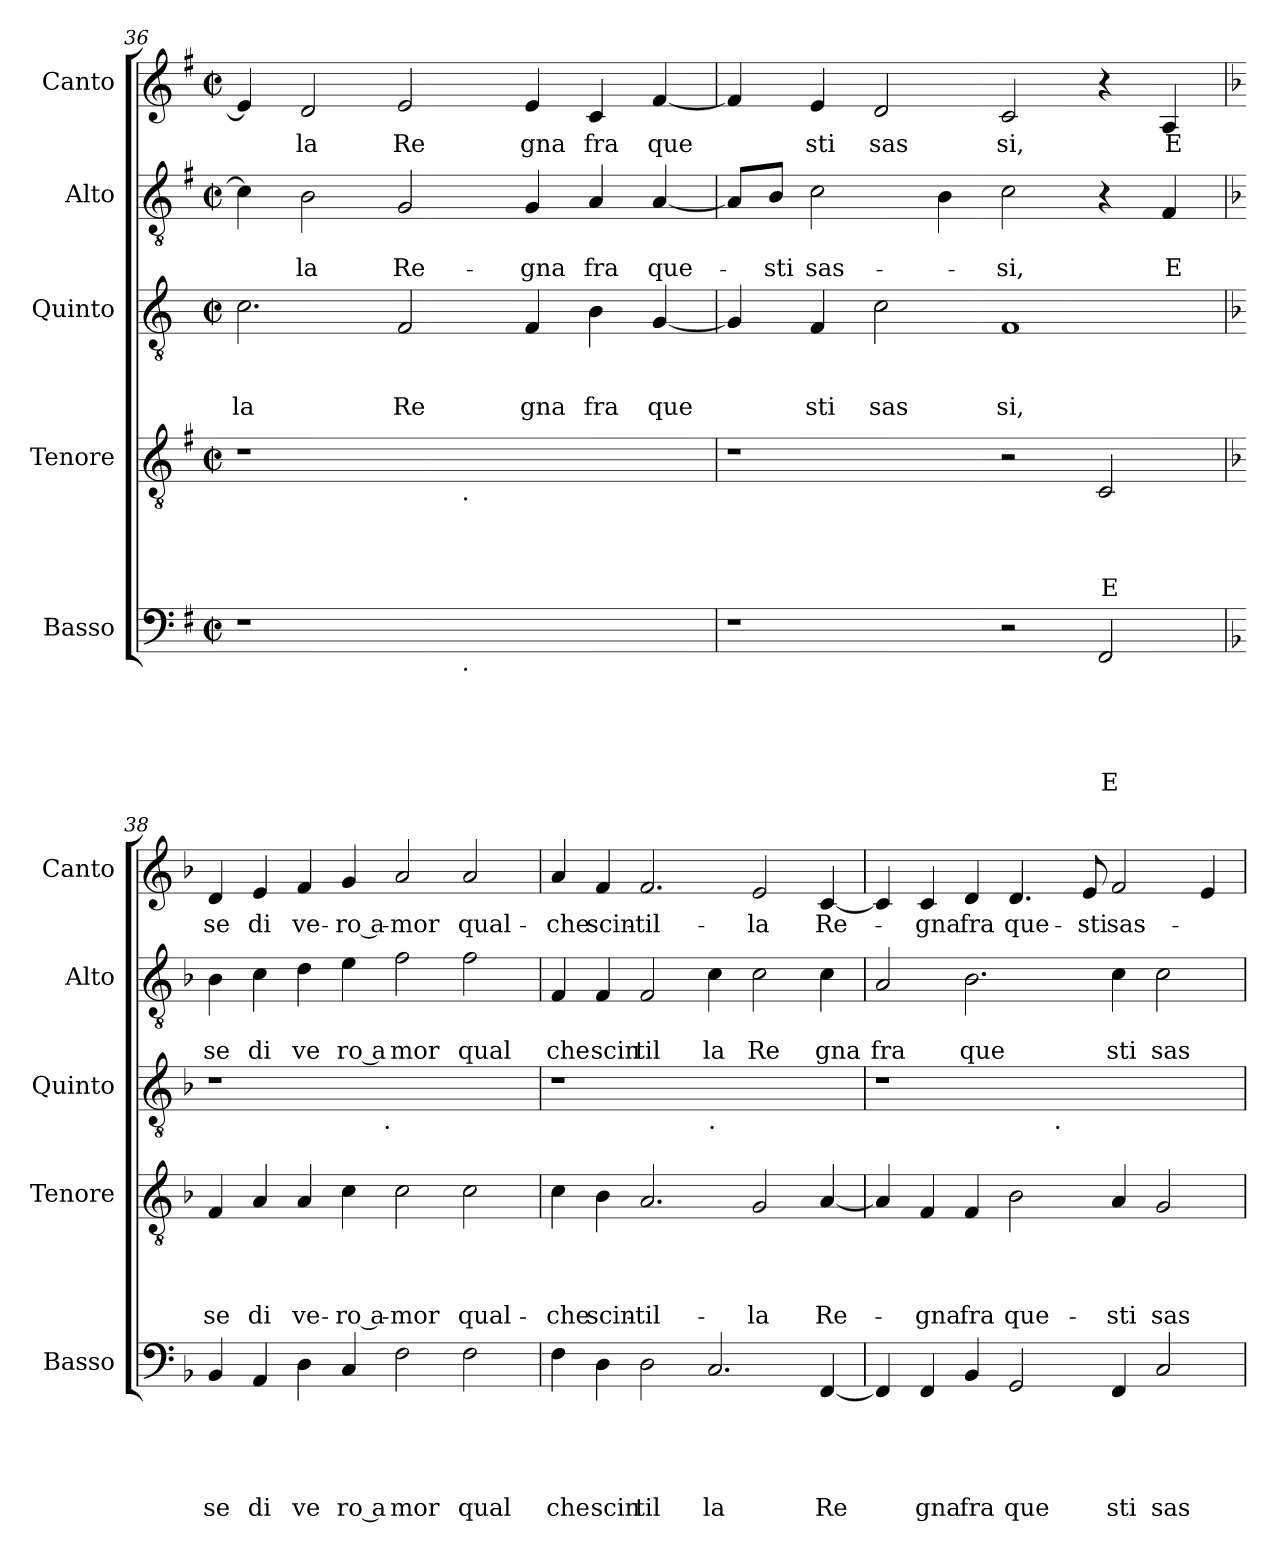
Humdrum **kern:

**kern	**text	**text	**text	**text	**text	**kern	**text	**text	**text	**text	**kern	**text	**text	**text	**kern	**text	**text	**kern	**text
*part5	*part5	*part5	*part5	*part5	*part5	*part4	*part4	*part4	*part4	*part4	*part3	*part3	*part3	*part3	*part2	*part2	*part2	*part1	*part1
*staff5	*staff5	*staff5	*staff5	*staff5	*staff5	*staff4	*staff4	*staff4	*staff4	*staff4	*staff3	*staff3	*staff3	*staff3	*staff2	*staff2	*staff2	*staff1	*staff1
*I"Basso	*	*	*	*	*	*I"Tenore	*	*	*	*	*I"Quinto	*	*	*	*I"Alto	*	*	*I"Canto	*
*I'Basso	*	*	*	*	*	*I'Tenore	*	*	*	*	*I'Quinto	*	*	*	*I'Alto	*	*	*I'Canto	*
*clefF4	*	*	*	*	*	*clefGv2	*	*	*	*	*clefGv2	*	*	*	*clefGv2	*	*	*clefG2	*
*ITrd-3c-5	*	*	*	*	*	*ITrd-3c-5	*	*	*	*	*	*	*	*	*ITrd-3c-5	*	*	*ITrd-3c-5	*
*k[]	*	*	*	*	*	*k[]	*	*	*	*	*k[]	*	*	*	*k[]	*	*	*k[]	*
*C:	*	*	*	*	*	*C:	*	*	*	*	*C:	*	*	*	*C:	*	*	*C:	*
*M2/2	*	*	*	*	*	*M2/2	*	*	*	*	*M2/2	*	*	*	*M2/2	*	*	*M2/2	*
*met(c|)	*	*	*	*	*	*met(c|)	*	*	*	*	*met(c|)	*	*	*	*met(c|)	*	*	*met(c|)	*
=36	=36	=36	=36	=36	=36	=36	=36	=36	=36	=36	=36	=36	=36	=36	=36	=36	=36	=36	=36
!	!	!	!	!	!	!	!	!	!	!	!	!	!	!LO:LY:b	!	!	!	!	!
1r	.	.	.	.	.	1r	.	.	.	.	2.c\	.	.	la	4f\]	.	.	4a/]	.
!	!	!	!	!	!	!	!	!	!	!	!	!	!	!	!	!	!LO:LY:b	!	!LO:LY:b
.	.	.	.	.	.	.	.	.	.	.	.	.	.	.	2e\	.	-la	2g/	la
!	!	!	!	!	!	!	!	!	!	!	!	!	!	!LO:LY:b	!	!	!LO:LY:b	!	!LO:LY:b
.	.	.	.	.	.	.	.	.	.	.	2F/	.	.	Re	2c/	.	Re-	2a/	Re
!	!	!	!	!	!	!LO:TX:b:t=.	!	!	!	!	!	!	!	!	!	!	!	!	!
!LO:TX:b:t=.	!	!	!	!	!	!	!	!	!	!	!	!	!	!	!	!	!	!	!
1ryy	.	.	.	.	.	1ryy	.	.	.	.	.	.	.	.	.	.	.	.	.
!	!	!	!	!	!	!	!	!	!	!	!	!	!	!LO:LY:b	!	!	!LO:LY:b	!	!LO:LY:b
.	.	.	.	.	.	.	.	.	.	.	4F/	.	.	gna	4c/	.	-gna	4a/	gna
!	!	!	!	!	!	!	!	!	!	!	!	!	!	!LO:LY:b	!	!	!LO:LY:b	!	!LO:LY:b
.	.	.	.	.	.	.	.	.	.	.	4B\	.	.	fra	4d/	.	fra	4f/	fra
!	!	!	!	!	!	!	!	!	!	!	!	!	!	!LO:LY:b	!	!	!LO:LY:b	!	!LO:LY:b
.	.	.	.	.	.	.	.	.	.	.	[<4G/	.	.	que	[>4d/	.	que-	[>4b/	que
=37	=37	=37	=37	=37	=37	=37	=37	=37	=37	=37	=37	=37	=37	=37	=37	=37	=37	=37	=37
1r	.	.	.	.	.	1r	.	.	.	.	4G/]	.	.	.	8d/L]	.	.	4b/]	.
!	!	!	!	!	!	!	!	!	!	!	!	!	!	!	!	!	!LO:LY:b	!	!
.	.	.	.	.	.	.	.	.	.	.	.	.	.	.	8e/J	.	-sti	.	.
!	!	!	!	!	!	!	!	!	!	!	!	!	!	!LO:LY:b	!	!	!LO:LY:b	!	!LO:LY:b
.	.	.	.	.	.	.	.	.	.	.	4F/	.	.	sti	2f\	.	sas-	4a/	sti
!	!	!	!	!	!	!	!	!	!	!	!	!	!	!LO:LY:b	!	!	!	!	!LO:LY:b
.	.	.	.	.	.	.	.	.	.	.	2c\	.	.	sas	.	.	.	2g/	sas
.	.	.	.	.	.	.	.	.	.	.	.	.	.	.	4e\	.	.	.	.
!	!	!	!	!	!	!	!	!	!	!	!	!	!	!LO:LY:b	!	!	!LO:LY:b	!	!LO:LY:b
2r	.	.	.	.	.	2r	.	.	.	.	1F	.	.	si,	2f\	.	-si,	2f/	si,
!	!	!	!	!	!LO:LY:b	!	!	!	!	!LO:LY:b	!	!	!	!	!	!	!	!	!
2BB/	.	.	.	.	E	2F/	.	.	.	E	.	.	.	.	4r	.	.	4r	.
!	!	!	!	!	!	!	!	!	!	!	!	!	!	!	!	!	!LO:LY:b	!	!LO:LY:b
.	.	.	.	.	.	.	.	.	.	.	.	.	.	.	4B/	.	E	4d/	E
!!LO:LB:g=z
=38	=38	=38	=38	=38	=38	=38	=38	=38	=38	=38	=38	=38	=38	=38	=38	=38	=38	=38	=38
*k[b-e-]	*	*	*	*	*	*k[b-e-]	*	*	*	*	*k[b-]	*	*	*	*k[b-e-]	*	*	*k[b-e-]	*
*B-:	*	*	*	*	*	*B-:	*	*	*	*	*F:	*	*	*	*B-:	*	*	*B-:	*
!	!	!	!	!	!LO:LY:b	!	!	!	!	!LO:LY:b	!	!	!	!	!	!	!LO:LY:b	!	!LO:LY:b
*	*	*	*	*	*	*	*	*	*	*	*^	*	*	*	*	*	*	*	*
4E-/	.	.	.	.	se	4B-/	.	.	.	se	1r	2ryy	.	.	.	4e-\	.	se	4g/	se
!	!	!	!	!	!LO:LY:b	!	!	!	!	!LO:LY:b	!	!	!	!	!	!	!	!LO:LY:b	!	!LO:LY:b
4D/	.	.	.	.	di	4d/	.	.	.	di	.	.	.	.	.	4f\	.	di	4a/	di
!	!	!	!	!	!LO:LY:b	!	!	!	!	!LO:LY:b	!	!	!	!	!	!	!	!LO:LY:b	!	!LO:LY:b
4G\	.	.	.	.	ve	4d/	.	.	.	ve-	.	4...ryy	.	.	.	4g\	.	ve	4b-/	ve-
!	!	!	!	!	!LO:LY:b:rj	!	!	!	!	!LO:LY:b:rj	!	!	!	!	!	!	!	!LO:LY:b:rj	!	!LO:LY:b:rj
4F/	.	.	.	.	ro a	4f\	.	.	.	-ro a-	.	.	.	.	.	4a\	.	ro a	4cc/	-ro a-
!	!	!	!	!	!	!	!	!	!	!	!	!LO:TX:b:t=.	!	!	!	!	!	!	!	!
.	.	.	.	.	.	.	.	.	.	.	.	1ryy	.	.	.	.	.	.	.	.
!	!	!	!	!	!LO:LY:b	!	!	!	!	!LO:LY:b	!	!	!	!	!	!	!	!LO:LY:b	!	!LO:LY:b
2B-\	.	.	.	.	mor	2f\	.	.	.	-mor	1ryy	.	.	.	.	2b-\	.	mor	2dd/	-mor
!	!	!	!	!	!LO:LY:b	!	!	!	!	!LO:LY:b	!	!	!	!	!	!	!	!LO:LY:b	!	!LO:LY:b
2B-\	.	.	.	.	qual	2f\	.	.	.	qual-	.	.	.	.	.	2b-\	.	qual	2dd/	qual-
.	.	.	.	.	.	.	.	.	.	.	.	32ryy	.	.	.	.	.	.	.	.
=39	=39	=39	=39	=39	=39	=39	=39	=39	=39	=39	=39	=39	=39	=39	=39	=39	=39	=39	=39	=39
!	!	!	!	!	!LO:LY:b	!	!	!	!	!LO:LY:b	!	!	!	!	!	!	!	!LO:LY:b	!	!LO:LY:b
*	*	*	*	*	*	*	*	*	*	*	*v	*v	*	*	*	*	*	*	*	*
4B-\	.	.	.	.	che	4f\	.	.	.	-che	1r	.	.	.	4B-/	.	che	4dd/	-che
!	!	!	!	!	!LO:LY:b	!	!	!	!	!LO:LY:b	!	!	!	!	!	!	!LO:LY:b	!	!LO:LY:b
4G\	.	.	.	.	scin	4e-\	.	.	.	scin-	.	.	.	.	4B-/	.	scin	4b-/	scin-
!	!	!	!	!	!LO:LY:b	!	!	!	!	!LO:LY:b	!	!	!	!	!	!	!LO:LY:b	!	!LO:LY:b
2G\	.	.	.	.	til	2.d/	.	.	.	-til-	.	.	.	.	2B-/	.	til	2.b-/	-til-
!	!	!	!	!	!	!	!	!	!	!	!LO:TX:b:t=.	!	!	!	!	!	!	!	!
!	!	!	!	!	!LO:LY:b	!	!	!	!	!	!	!	!	!	!	!	!LO:LY:b	!	!
2.F/	.	.	.	.	la	.	.	.	.	.	1ryy	.	.	.	4f\	.	la	.	.
!	!	!	!	!	!	!	!	!	!	!LO:LY:b	!	!	!	!	!	!	!LO:LY:b	!	!LO:LY:b
.	.	.	.	.	.	2c/	.	.	.	-la	.	.	.	.	2f\	.	Re	2a/	-la
!	!	!	!	!	!LO:LY:b	!	!	!	!	!LO:LY:b	!	!	!	!	!	!	!LO:LY:b	!	!LO:LY:b
[<4BB-/	.	.	.	.	Re	[<4d/	.	.	.	Re-	.	.	.	.	4f\	.	gna	[<4f/	Re-
=40	=40	=40	=40	=40	=40	=40	=40	=40	=40	=40	=40	=40	=40	=40	=40	=40	=40	=40	=40
!	!	!	!	!	!	!	!	!	!	!	!	!	!	!	!	!	!LO:LY:b	!	!
4BB-/]	.	.	.	.	.	4d/]	.	.	.	.	1r	.	.	.	2d/	.	fra	4f/]	.
!	!	!	!	!	!LO:LY:b	!	!	!	!	!LO:LY:b	!	!	!	!	!	!	!	!	!LO:LY:b
4BB-/	.	.	.	.	gna	4B-/	.	.	.	-gna	.	.	.	.	.	.	.	4f/	-gna
!	!	!	!	!	!LO:LY:b	!	!	!	!	!LO:LY:b	!	!	!	!	!	!	!LO:LY:b	!	!LO:LY:b
4E-/	.	.	.	.	fra	4B-/	.	.	.	fra	.	.	.	.	2.e-\	.	que	4g/	fra
!	!	!	!	!	!LO:LY:b	!	!	!	!	!LO:LY:b	!	!	!	!	!	!	!	!	!LO:LY:b
2C/	.	.	.	.	que	2e-\	.	.	.	que-	.	.	.	.	.	.	.	4.g/	que-
!	!	!	!	!	!	!	!	!	!	!	!LO:TX:b:t=.	!	!	!	!	!	!	!	!
.	.	.	.	.	.	.	.	.	.	.	1ryy	.	.	.	.	.	.	.	.
!	!	!	!	!	!	!	!	!	!	!	!	!	!	!	!	!	!	!	!LO:LY:b
.	.	.	.	.	.	.	.	.	.	.	.	.	.	.	.	.	.	8a/	-sti
!	!	!	!	!	!LO:LY:b	!	!	!	!	!LO:LY:b	!	!	!	!	!	!	!LO:LY:b	!	!LO:LY:b
4BB-/	.	.	.	.	sti	4d/	.	.	.	-sti	.	.	.	.	4f\	.	sti	2b-/	sas-
!	!	!	!	!	!LO:LY:b	!	!	!	!	!LO:LY:b	!	!	!	!	!	!	!LO:LY:b	!	!
2F/	.	.	.	.	sas	2c/	.	.	.	sas-	.	.	.	.	2f\	.	sas	.	.
.	.	.	.	.	.	.	.	.	.	.	.	.	.	.	.	.	.	4a/	.
=	=	=	=	=	=	=	=	=	=	=	=	=	=	=	=	=	=	=	=
*-	*-	*-	*-	*-	*-	*-	*-	*-	*-	*-	*-	*-	*-	*-	*-	*-	*-	*-	*-
